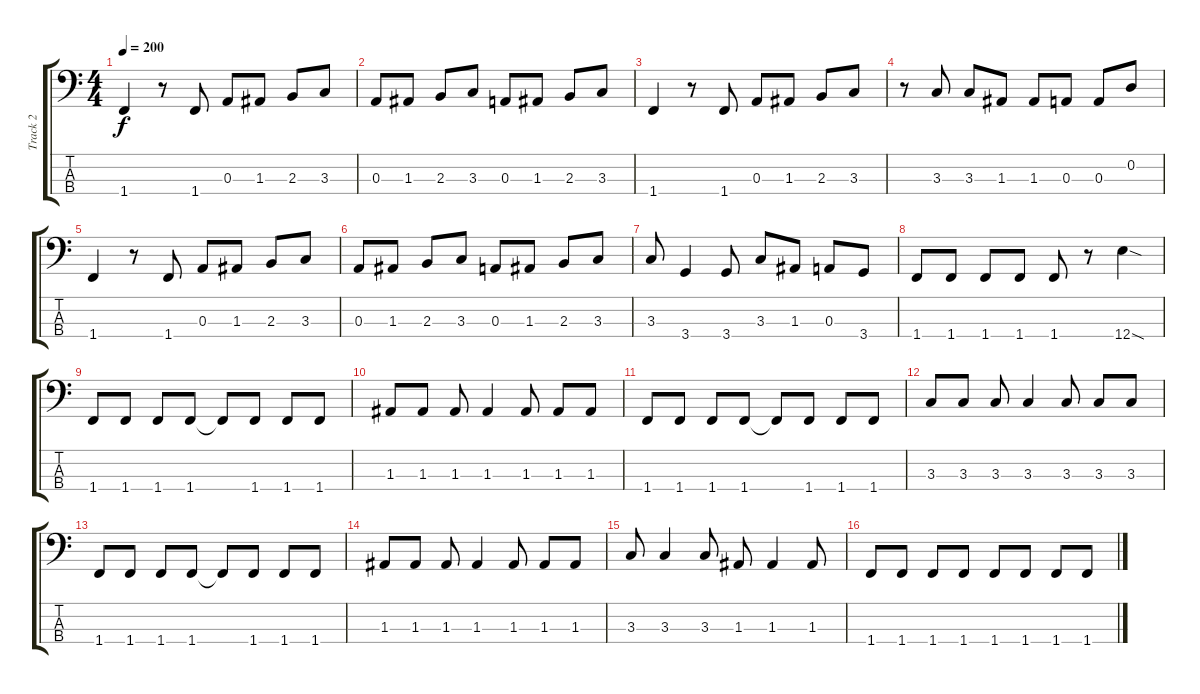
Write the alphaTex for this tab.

\track ("Track 2" "Track 2") {instrument electricbasspick}
\staff {score tabs}
\tuning (G2 D2 A1 E1) {hide}
\ts (4 4)
\tempo 200
\clef f4
\ks c
1.4.4{dy f} r.8 1.4.8 0.3.8 1.3.8 2.3.8 3.3.8 |
0.3.8 1.3.8 2.3.8 3.3.8 0.3.8 1.3.8 2.3.8 3.3.8 |
1.4.4 r.8 1.4.8 0.3.8 1.3.8 2.3.8 3.3.8 |
r.8 3.3.8 3.3.8 1.3.8 1.3.8 0.3.8 0.3.8 0.2.8 |
1.4.4 r.8 1.4.8 0.3.8 1.3.8 2.3.8 3.3.8 |
0.3.8 1.3.8 2.3.8 3.3.8 0.3.8 1.3.8 2.3.8 3.3.8 |
3.3.8 3.4.4 3.4.8 3.3.8 1.3.8 0.3.8 3.4.8 |
1.4.8 1.4.8 1.4.8 1.4.8 1.4.8 r.8 12.4{sod}.4 |
1.4.8 1.4.8 1.4.8 1.4.8 1.4{t}.8 1.4.8 1.4.8 1.4.8 |
1.3.8 1.3.8 1.3.8 1.3.4 1.3.8 1.3.8 1.3.8 |
1.4.8 1.4.8 1.4.8 1.4.8 1.4{t}.8 1.4.8 1.4.8 1.4.8 |
3.3.8 3.3.8 3.3.8 3.3.4 3.3.8 3.3.8 3.3.8 |
1.4.8 1.4.8 1.4.8 1.4.8 1.4{t}.8 1.4.8 1.4.8 1.4.8 |
1.3.8 1.3.8 1.3.8 1.3.4 1.3.8 1.3.8 1.3.8 |
3.3.8 3.3.4 3.3.8 1.3.8 1.3.4 1.3.8 |
1.4.8 1.4.8 1.4.8 1.4.8 1.4.8 1.4.8 1.4.8 1.4.8
